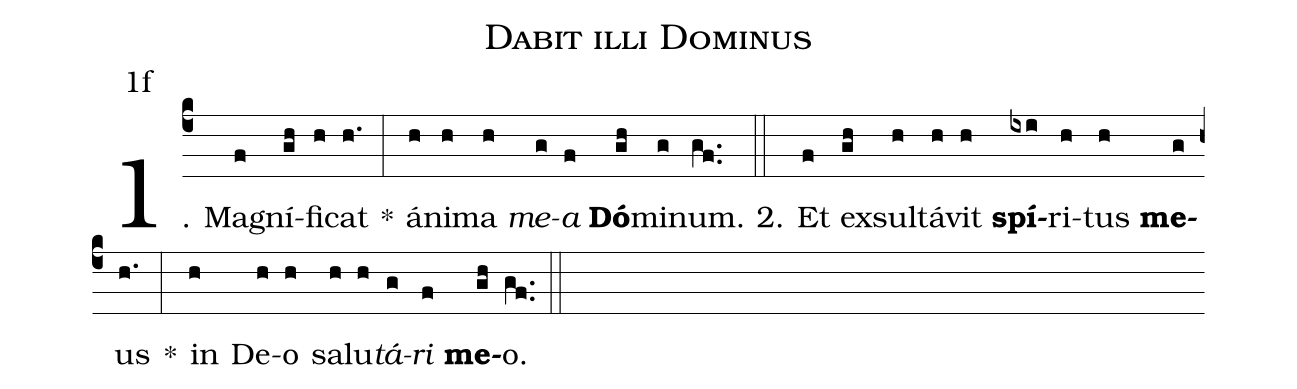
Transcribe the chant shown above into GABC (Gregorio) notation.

name:Dabit illi Dominus;
office-part:Antiphona;
mode:1;
annotation: 1f;
%%
(c4) 1. Ma(f)gní(gh)fi(h)cat(h.) *(:) á(h)ni(h)ma(h) <i>me</i>(g)<i>a</i>(f) <b>Dó</b>(gh)mi(g)num.(gf..) (::)
2. Et(f) ex(gh)sul(h)tá(h)vit(h) <b>spí</b>(ixi)ri(h)tus(h) <b>me</b>(g)us(h.) *(:) in(h) De(h)o(h) sa(h)lu(h)<i>tá</i>(g)<i>ri</i>(f) <b>me</b>(gh)o.(gf..) (::)
